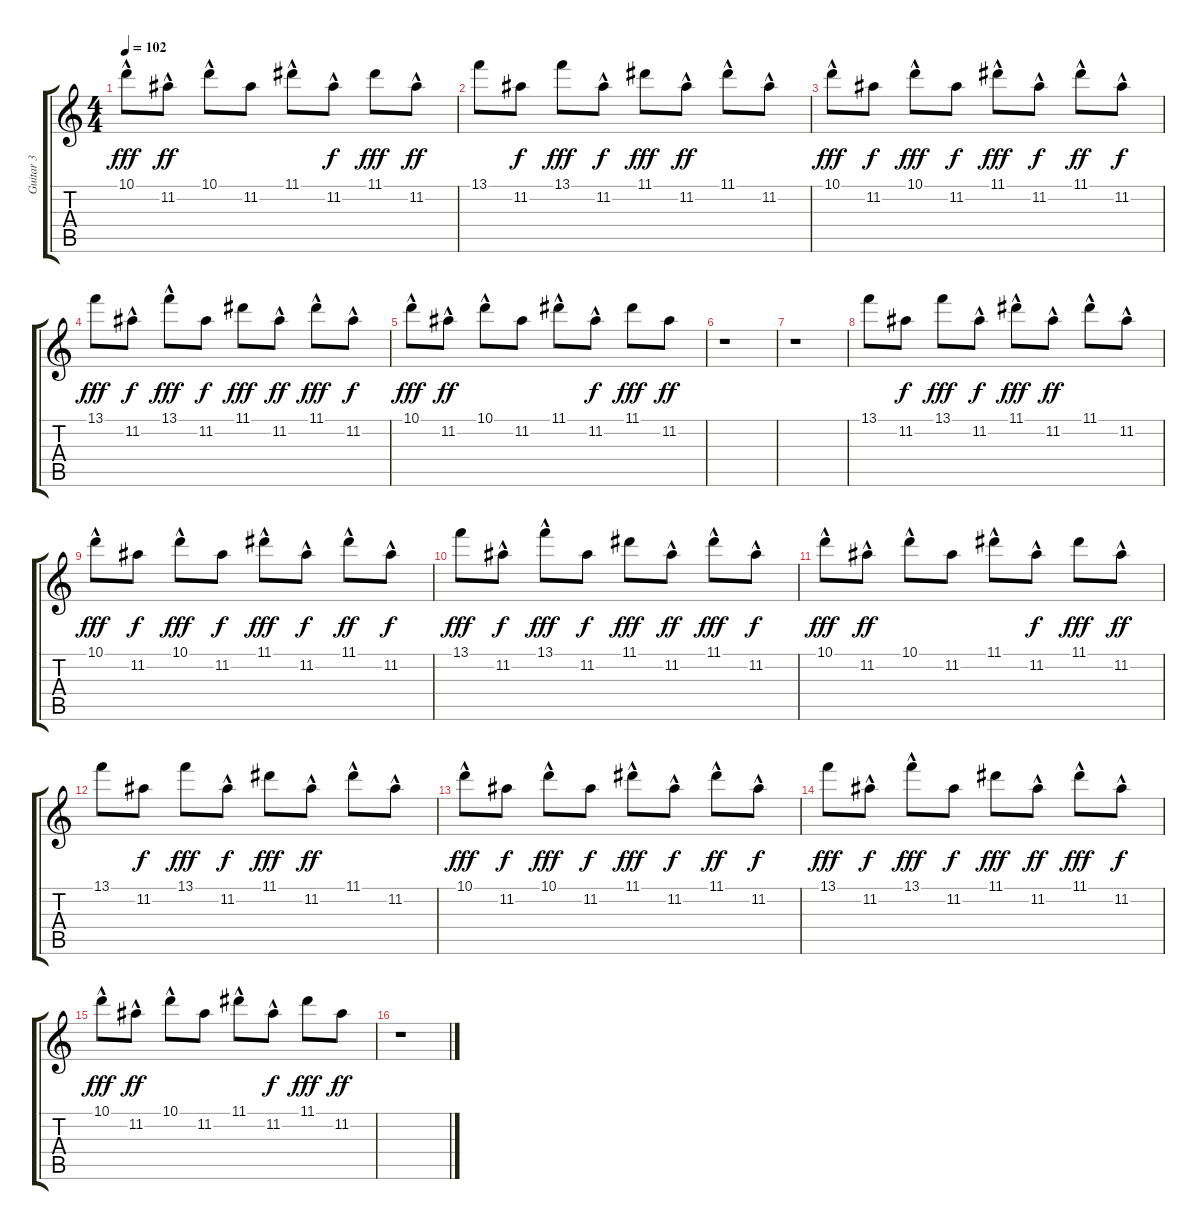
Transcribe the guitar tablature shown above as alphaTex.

\track ("Guitar 3" "Guitar 3") {instrument electricguitarclean}
\staff {score tabs}
\tuning (E4 B3 G3 D3 A2 E2) {hide}
\ts (4 4)
\tempo 102
\clef g2
\ks c
10.1{hac}.8{dy fff} 11.2{hac}.8{dy ff} 10.1{hac}.8 11.2.8 11.1{hac}.8 11.2{hac}.8{dy f} 11.1.8{dy fff} 11.2{hac}.8{dy ff} |
13.1.8 11.2.8{dy f} 13.1.8{dy fff} 11.2{hac}.8{dy f} 11.1.8{dy fff} 11.2{hac}.8{dy ff} 11.1{hac}.8 11.2{hac}.8 |
10.1{hac}.8{dy fff} 11.2.8{dy f} 10.1{hac}.8{dy fff} 11.2.8{dy f} 11.1{hac}.8{dy fff} 11.2{hac}.8{dy f} 11.1{hac}.8{dy ff} 11.2{hac}.8{dy f} |
13.1.8{dy fff} 11.2{hac}.8{dy f} 13.1{hac}.8{dy fff} 11.2.8{dy f} 11.1.8{dy fff} 11.2{hac}.8{dy ff} 11.1{hac}.8{dy fff} 11.2{hac}.8{dy f} |
10.1{hac}.8{dy fff} 11.2{hac}.8{dy ff} 10.1{hac}.8 11.2.8 11.1{hac}.8 11.2{hac}.8{dy f} 11.1.8{dy fff} 11.2.8{dy ff} |
r.1 |
r.1 |
13.1.8 11.2.8{dy f} 13.1.8{dy fff} 11.2{hac}.8{dy f} 11.1{hac}.8{dy fff} 11.2{hac}.8{dy ff} 11.1{hac}.8 11.2{hac}.8 |
10.1{hac}.8{dy fff} 11.2.8{dy f} 10.1{hac}.8{dy fff} 11.2.8{dy f} 11.1{hac}.8{dy fff} 11.2{hac}.8{dy f} 11.1{hac}.8{dy ff} 11.2{hac}.8{dy f} |
13.1.8{dy fff} 11.2{hac}.8{dy f} 13.1{hac}.8{dy fff} 11.2.8{dy f} 11.1.8{dy fff} 11.2{hac}.8{dy ff} 11.1{hac}.8{dy fff} 11.2{hac}.8{dy f} |
10.1{hac}.8{dy fff} 11.2{hac}.8{dy ff} 10.1{hac}.8 11.2.8 11.1{hac}.8 11.2{hac}.8{dy f} 11.1.8{dy fff} 11.2{hac}.8{dy ff} |
13.1.8 11.2.8{dy f} 13.1.8{dy fff} 11.2{hac}.8{dy f} 11.1.8{dy fff} 11.2{hac}.8{dy ff} 11.1{hac}.8 11.2{hac}.8 |
10.1{hac}.8{dy fff} 11.2.8{dy f} 10.1{hac}.8{dy fff} 11.2.8{dy f} 11.1{hac}.8{dy fff} 11.2{hac}.8{dy f} 11.1{hac}.8{dy ff} 11.2{hac}.8{dy f} |
13.1.8{dy fff} 11.2{hac}.8{dy f} 13.1{hac}.8{dy fff} 11.2.8{dy f} 11.1.8{dy fff} 11.2{hac}.8{dy ff} 11.1{hac}.8{dy fff} 11.2{hac}.8{dy f} |
10.1{hac}.8{dy fff} 11.2{hac}.8{dy ff} 10.1{hac}.8 11.2.8 11.1{hac}.8 11.2{hac}.8{dy f} 11.1.8{dy fff} 11.2.8{dy ff} |
r.1
